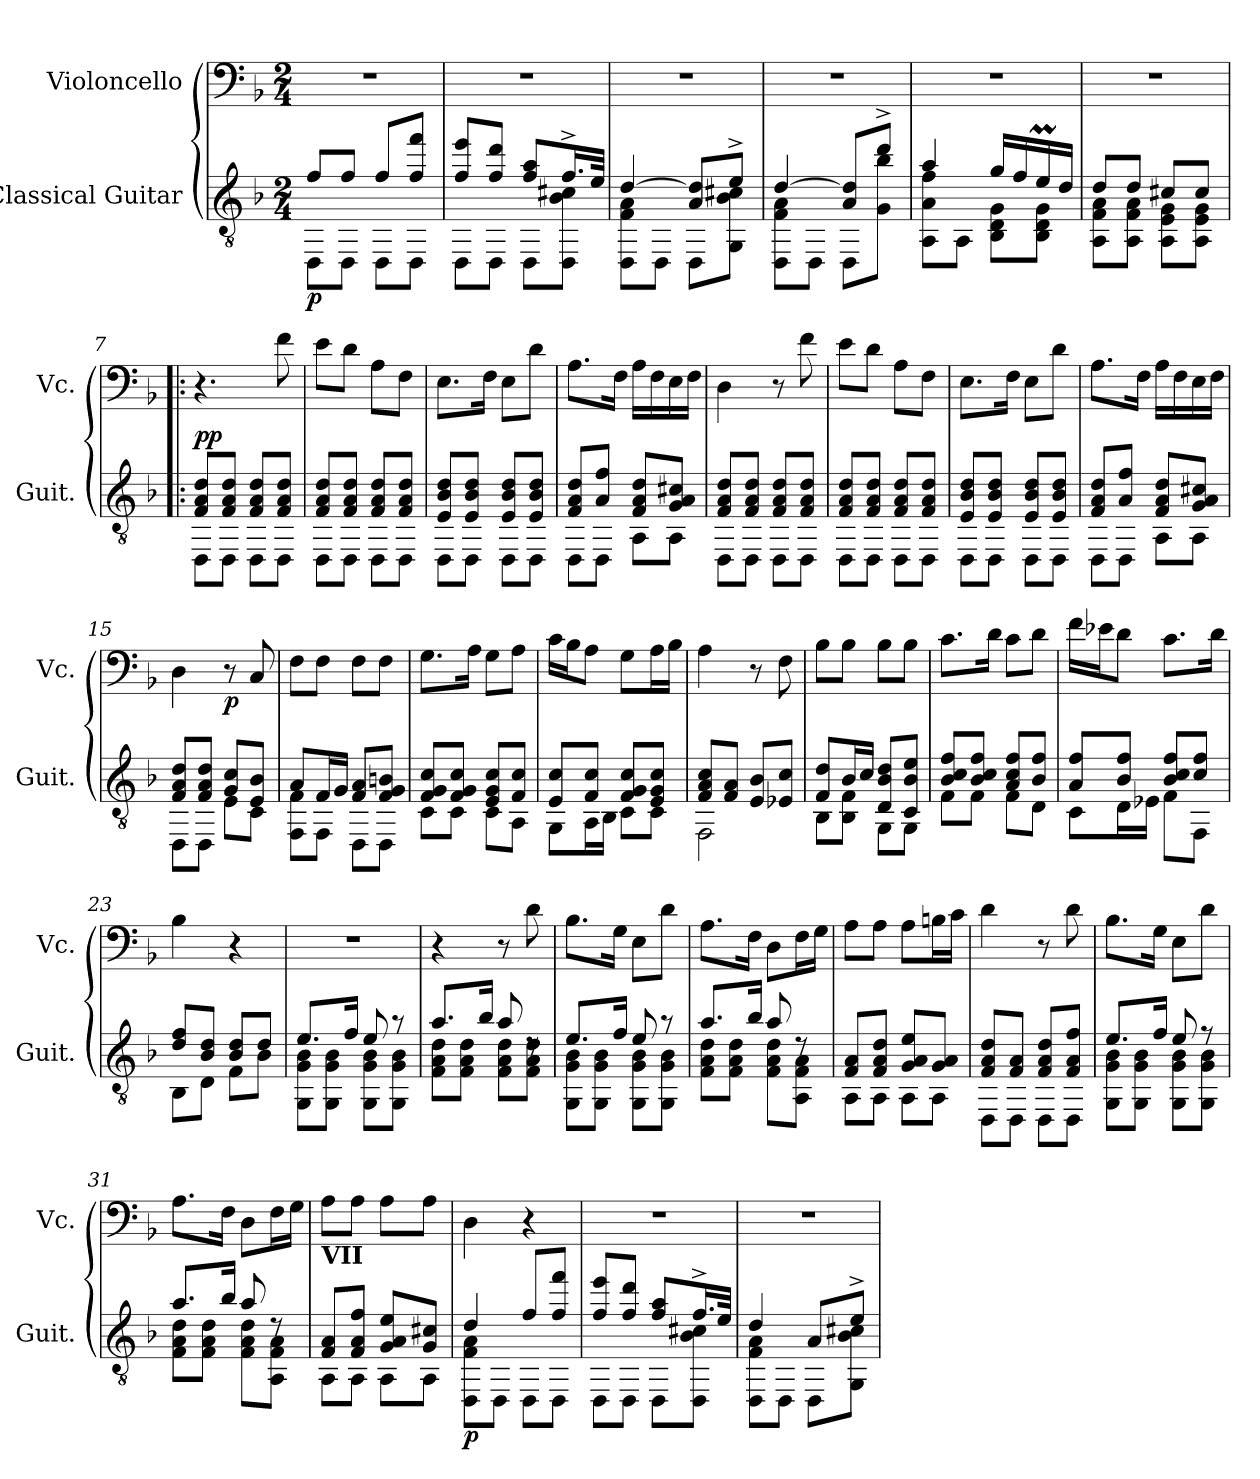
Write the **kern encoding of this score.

**kern	**dynam	**kern	**dynam
*part2	*part2	*part1	*part1
*staff2	*staff2	*staff1	*staff1
*I"Classical Guitar	*	*I"Violoncello	*
*I'Guit.	*	*I'Vc.	*
*clefGv2	*	*clefF4	*
*k[b-]	*	*k[b-]	*
*M2/4	*	*M2/4	*
*MM50	*	*MM50	*
=1	=1	=1	=1
*^	*	*	*
!	!	!LO:DY:b	!	!
8f/L	8DD\L	p	2r	.
8f/J	8DD\J	.	.	.
8f/L	8DD\L	.	.	.
8f/ 8ff/J	8DD\J	.	.	.
=2	=2	=2	=2	=2
8f/ 8ee/L	8DD\L	.	2r	.
8f/ 8dd/J	8DD\J	.	.	.
8f/ 8a/L	8DD\L	.	.	.
16.f^/L	8DD\ 8B-\ 8c#X\J	.	.	.
32e/JJk	.	.	.	.
=3	=3	=3	=3	=3
[4d/	8DD\ 8F\ 8A\L	.	2r	.
.	8DD\J	.	.	.
8A/ 8d/]L	8DD\L	.	.	.
8e^/J	8GG\ 8B-\ 8c#X\J	.	.	.
=4	=4	=4	=4	=4
[4d/	8DD\ 8F\ 8A\L	.	2r	.
.	8DD\J	.	.	.
8A/ 8d/]L	8DD\L	.	.	.
8dd^/J	8G\ 8b-\J	.	.	.
=5	=5	=5	=5	=5
4a/	8AA\ 8A\ 8f\L	.	2r	.
.	8AA\J	.	.	.
16g/LL	8BB-\ 8D\ 8G\L	.	.	.
16f/	.	.	.	.
16em/	8BB-\ 8D\ 8G\J	.	.	.
16d/JJ	.	.	.	.
=6	=6	=6	=6	=6
8d/L	8AA\ 8F\ 8A\L	.	2r	.
8d/J	8AA\ 8F\ 8A\J	.	.	.
8c#X/L	8AA\ 8E\ 8G\L	.	.	.
8c#/J	8AA\ 8E\ 8G\J	.	.	.
!!LO:LB:g=z
=7!|:	=7!|:	=7!|:	=7!|:	=7!|:
!	!	!LO:DY:a	!	!
8F/ 8A/ 8d/L	8DD\L	pp	4.r	.
8F/ 8A/ 8d/J	8DD\J	.	.	.
8F/ 8A/ 8d/L	8DD\L	.	.	.
8F/ 8A/ 8d/J	8DD\J	.	8f\	.
=8	=8	=8	=8	=8
8F/ 8A/ 8d/L	8DD\L	.	8e\L	.
8F/ 8A/ 8d/J	8DD\J	.	8d\J	.
8F/ 8A/ 8d/L	8DD\L	.	8A\L	.
8F/ 8A/ 8d/J	8DD\J	.	8F\J	.
=9	=9	=9	=9	=9
8E/ 8B-/ 8d/L	8DD\L	.	8.E\L	.
8E/ 8B-/ 8d/J	8DD\J	.	.	.
.	.	.	16F\Jk	.
8E/ 8B-/ 8d/L	8DD\L	.	8E\L	.
8E/ 8B-/ 8d/J	8DD\J	.	8d\J	.
=10	=10	=10	=10	=10
8F/ 8A/ 8d/L	8DD\L	.	8.A\L	.
8A/ 8f/J	8DD\J	.	.	.
.	.	.	16F\Jk	.
8F/ 8A/ 8d/L	8AA\L	.	16A\LL	.
.	.	.	16F\	.
8G/ 8A/ 8c#X/J	8AA\J	.	16E\	.
.	.	.	16F\JJ	.
=11	=11	=11	=11	=11
8F/ 8A/ 8d/L	8DD\L	.	4D\	.
8F/ 8A/ 8d/J	8DD\J	.	.	.
8F/ 8A/ 8d/L	8DD\L	.	8r	.
8F/ 8A/ 8d/J	8DD\J	.	8f\	.
=12	=12	=12	=12	=12
8F/ 8A/ 8d/L	8DD\L	.	8e\L	.
8F/ 8A/ 8d/J	8DD\J	.	8d\J	.
8F/ 8A/ 8d/L	8DD\L	.	8A\L	.
8F/ 8A/ 8d/J	8DD\J	.	8F\J	.
=13	=13	=13	=13	=13
8E/ 8B-/ 8d/L	8DD\L	.	8.E\L	.
8E/ 8B-/ 8d/J	8DD\J	.	.	.
.	.	.	16F\Jk	.
8E/ 8B-/ 8d/L	8DD\L	.	8E\L	.
8E/ 8B-/ 8d/J	8DD\J	.	8d\J	.
!!LO:LB:g=z
=14	=14	=14	=14	=14
8F/ 8A/ 8d/L	8DD\L	.	8.A\L	.
8A/ 8f/J	8DD\J	.	.	.
.	.	.	16F\Jk	.
8F/ 8A/ 8d/L	8AA\L	.	16A\LL	.
.	.	.	16F\	.
8G/ 8A/ 8c#X/J	8AA\J	.	16E\	.
.	.	.	16F\JJ	.
=15	=15	=15	=15	=15
8F/ 8A/ 8d/L	8DD\L	.	4D\	.
8F/ 8A/ 8d/J	8DD\J	.	.	.
!	!	!	!	!LO:DY:b
8G/ 8c/L	8E\L	.	8r	p
8E/ 8B-/J	8C\J	.	8C/	.
=16	=16	=16	=16	=16
8A/L	8FF\ 8F\L	.	8F\L	.
16F/L	8FF\J	.	8F\J	.
16G/JJ	.	.	.	.
8F/ 8A/L	8DD\L	.	8F\L	.
8F/ 8G/ 8Bn/J	8DD\J	.	8F\J	.
=17	=17	=17	=17	=17
8F/ 8G/ 8c/L	8C\L	.	8.G\L	.
8F/ 8G/ 8c/J	8C\J	.	.	.
.	.	.	16A\Jk	.
8E/ 8G/ 8c/L	8C\L	.	8G\L	.
8F/ 8c/J	8AA\J	.	8A\J	.
=18	=18	=18	=18	=18
8E/ 8c/L	8GG\L	.	16c\LL	.
.	.	.	16B-\J	.
8F/ 8c/J	16AA\L	.	8A\J	.
.	16BB-\JJ	.	.	.
8F/ 8G/ 8c/L	8C\L	.	8G\L	.
8E/ 8G/ 8c/J	8C\J	.	16A\L	.
.	.	.	16B-\JJ	.
=19	=19	=19	=19	=19
8F/ 8A/ 8c/L	2FF\	.	4A\	.
8F/ 8A/J	.	.	.	.
8E/ 8B-/L	.	.	8r	.
8E-X/ 8c/J	.	.	8F\	.
!!LO:LB:g=z
=20	=20	=20	=20	=20
8F/ 8d/L	8BB-\L	.	8B-\L	.
16B-/L	8BB-\ 8F\J	.	8B-\J	.
16c/JJ	.	.	.	.
8D/ 8B-/ 8d/L	8GG\L	.	8B-\L	.
8C/ 8B-/ 8e/J	8GG\J	.	8B-\J	.
=21	=21	=21	=21	=21
8B-/ 8c/ 8f/L	8F\L	.	8.c\L	.
8B-/ 8c/ 8f/J	8F\J	.	.	.
.	.	.	16d\Jk	.
8A/ 8c/ 8f/L	8F\L	.	8c\L	.
8B-/ 8f/J	8D\J	.	8d\J	.
=22	=22	=22	=22	=22
8A/ 8f/L	8C\L	.	16f\LL	.
.	.	.	16e-X\J	.
8B-/ 8f/J	16D\L	.	8d\J	.
.	16E-X\JJ	.	.	.
8B-/ 8c/ 8f/L	8F\L	.	8.c\L	.
8c/ 8f/J	8FF\J	.	.	.
.	.	.	16d\Jk	.
=23	=23	=23	=23	=23
8d/ 8f/L	8BB-\L	.	4B-\	.
8B-/ 8d/J	8D\J	.	.	.
8B-/ 8d/L	8F\L	.	4r	.
8d/J	8B-\J	.	.	.
=24	=24	=24	=24	=24
8.e/L	8GG\ 8G\ 8B-\L	.	2r	.
.	8GG\ 8G\ 8B-\J	.	.	.
16f/Jk	.	.	.	.
8e/	8GG\ 8G\ 8B-\L	.	.	.
8r	8GG\ 8G\ 8B-\J	.	.	.
=25	=25	=25	=25	=25
8.a/L	8F\ 8A\ 8d\L	.	4r	.
.	8F\ 8A\ 8d\J	.	.	.
16b-/Jk	.	.	.	.
8a/	8F\ 8A\ 8d\L	.	8r	.
8rd	8F\ 8A\ 8d\J	.	8d\	.
!!LO:PB:g=z
=26	=26	=26	=26	=26
8.e/L	8GG\ 8G\ 8B-\L	.	8.B-\L	.
.	8GG\ 8G\ 8B-\J	.	.	.
16f/Jk	.	.	16G\Jk	.
8e/	8GG\ 8G\ 8B-\L	.	8E\L	.
8r	8GG\ 8G\ 8B-\J	.	8d\J	.
=27	=27	=27	=27	=27
8.a/L	8F\ 8A\ 8d\L	.	8.A\L	.
.	8F\ 8A\ 8d\J	.	.	.
16b-/Jk	.	.	16F\Jk	.
8a/	8F\ 8A\ 8d\L	.	8D\L	.
8rd	8AA\ 8F\ 8A\J	.	16F\L	.
.	.	.	16G\JJ	.
=28	=28	=28	=28	=28
8F/ 8A/L	8AA\L	.	8A\L	.
8F/ 8A/ 8d/J	8AA\J	.	8A\J	.
8G/ 8A/ 8e/L	8AA\L	.	8A\L	.
8G/ 8A/J	8AA\J	.	16Bn\L	.
.	.	.	16c\JJ	.
=29	=29	=29	=29	=29
8F/ 8A/ 8d/L	8DD\L	.	4d\	.
8F/ 8A/J	8DD\J	.	.	.
8F/ 8A/ 8d/L	8DD\L	.	8r	.
8F/ 8A/ 8f/J	8DD\J	.	8d\	.
=30	=30	=30	=30	=30
8.e/L	8GG\ 8G\ 8B-\L	.	8.B-\L	.
.	8GG\ 8G\ 8B-\J	.	.	.
16f/Jk	.	.	16G\Jk	.
8e/	8GG\ 8G\ 8B-\L	.	8E\L	.
8r	8GG\ 8G\ 8B-\J	.	8d\J	.
=31	=31	=31	=31	=31
8.a/L	8F\ 8A\ 8d\L	.	8.A\L	.
.	8F\ 8A\ 8d\J	.	.	.
16b-/Jk	.	.	16F\Jk	.
8a/	8F\ 8A\ 8d\L	.	8D\L	.
8rd	8AA\ 8F\ 8A\J	.	16F\L	.
.	.	.	16G\JJ	.
!!LO:LB:g=z
=32	=32	=32	=32	=32
!	!	!	!LO:TX:b:B:t=VII	!
8F/ 8A/L	8AA\L	.	8A\L	.
8F/ 8A/ 8f/J	8AA\J	.	8A\J	.
8G/ 8A/ 8e/L	8AA\L	.	8A\L	.
8G/ 8c#X/J	8AA\J	.	8A\J	.
=33	=33	=33	=33	=33
!	!	!LO:DY:b	!	!
4d/	8DD\ 8F\ 8A\L	p	4D\	.
.	8DD\J	.	.	.
8f/L	8DD\L	.	4r	.
8f/ 8ff/J	8DD\J	.	.	.
!!LO:LB:g=z
=34	=34	=34	=34	=34
8f/ 8ee/L	8DD\L	.	2r	.
8f/ 8dd/J	8DD\J	.	.	.
8f/ 8a/L	8DD\L	.	.	.
16.f^/L	8DD\ 8B-\ 8c#X\J	.	.	.
32e/JJk	.	.	.	.
=35	=35	=35	=35	=35
4d/	8DD\ 8F\ 8A\L	.	2r	.
.	8DD\J	.	.	.
8A/L	8DD\L	.	.	.
8e^/J	8GG\ 8B-\ 8c#X\J	.	.	.
*v	*v	*	*	*
=	=	=	=
*-	*-	*-	*-
